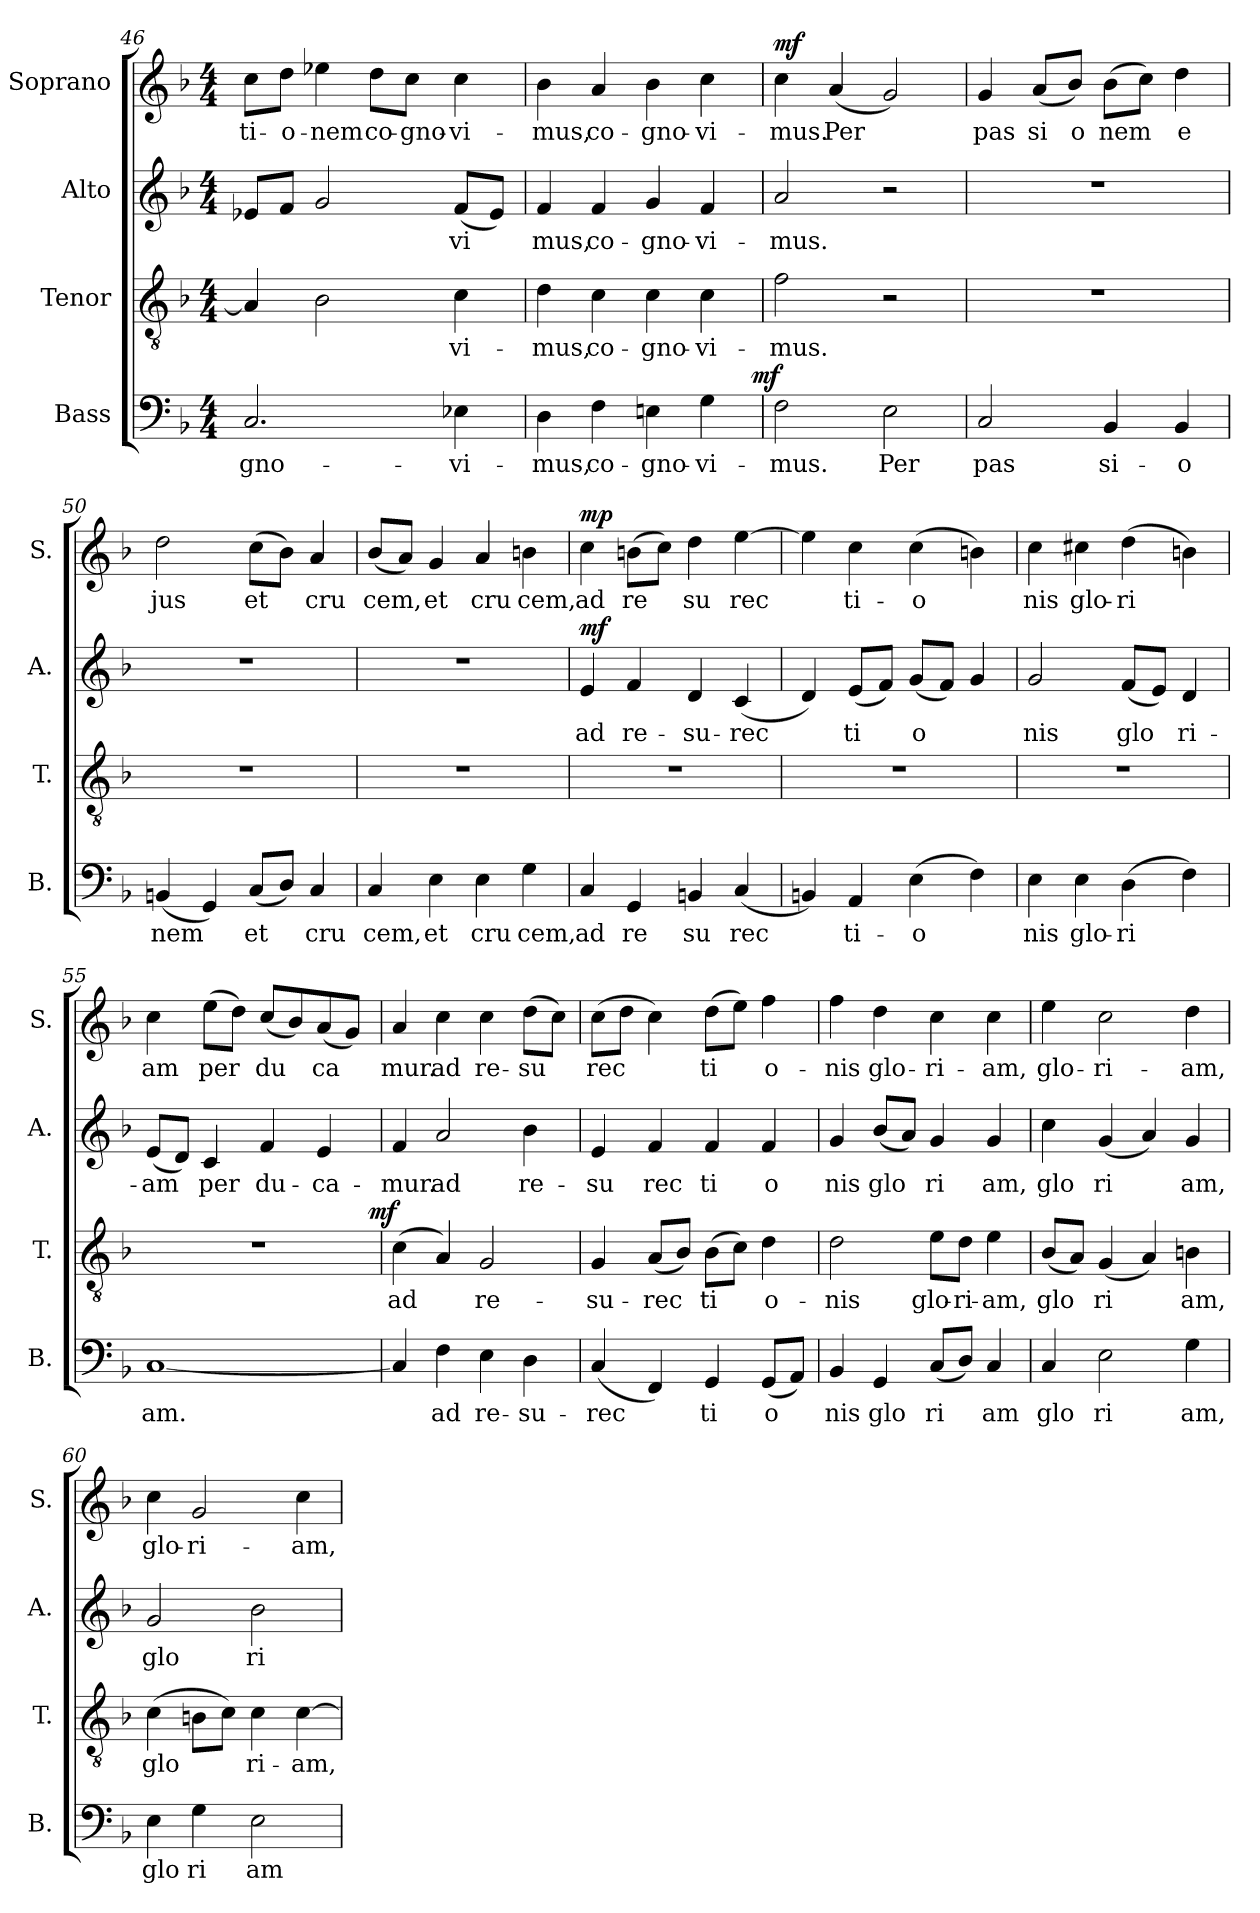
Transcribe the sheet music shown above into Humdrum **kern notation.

**kern	**text	**dynam	**kern	**text	**dynam	**kern	**text	**dynam	**kern	**text	**dynam
*part4	*part4	*part4	*part3	*part3	*part3	*part2	*part2	*part2	*part1	*part1	*part1
*staff4	*staff4	*staff4	*staff3	*staff3	*staff3	*staff2	*staff2	*staff2	*staff1	*staff1	*staff1
*I"Bass	*	*	*I"Tenor	*	*	*I"Alto	*	*	*I"Soprano	*	*
*I'B.	*	*	*I'T.	*	*	*I'A.	*	*	*I'S.	*	*
*clefF4	*	*	*clefGv2	*	*	*clefG2	*	*	*clefG2	*	*
*k[b-]	*	*	*k[b-]	*	*	*k[b-]	*	*	*k[b-]	*	*
*F:	*	*	*F:	*	*	*F:	*	*	*F:	*	*
*M4/4	*	*	*M4/4	*	*	*M4/4	*	*	*M4/4	*	*
=46	=46	=46	=46	=46	=46	=46	=46	=46	=46	=46	=46
!	!LO:LY:b:cj	!	!	!LO:LY:b:cj	!	!	!LO:LY:b:cj	!	!	!LO:LY:b:cj	!
2.C/	-gno-	.	4A/]	--	.	8e-X/L	--	.	8cc\L	-ti-	.
!	!	!	!	!	!	!	!LO:LY:b:cj	!	!	!LO:LY:b:cj	!
.	.	.	.	.	.	8f/J	--	.	8dd\J	-o-	.
!	!	!	!	!LO:LY:b:cj	!	!	!LO:LY:b:cj	!	!	!LO:LY:b:cj	!
.	.	.	2B-\	--	.	2g/	--	.	4ee-X\	-nem	.
!	!	!	!	!	!	!	!	!	!	!LO:LY:b:cj	!
.	.	.	.	.	.	.	.	.	8dd\L	co-	.
!	!	!	!	!	!	!	!	!	!	!LO:LY:b:cj	!
.	.	.	.	.	.	.	.	.	8cc\J	-gno-	.
!	!LO:LY:b:cj	!	!	!LO:LY:b:cj	!	!	!LO:LY:b:cj	!	!	!LO:LY:b:cj	!
4E-X\	-vi-	.	4c\	-vi-	.	(>8f/L	-vi-	.	4cc\	-vi-	.
!	!	!	!	!	!	!	!LO:LY:b:cj	!	!	!	!
.	.	.	.	.	.	8e-/J)	--	.	.	.	.
=47	=47	=47	=47	=47	=47	=47	=47	=47	=47	=47	=47
!	!LO:LY:b:cj	!	!	!LO:LY:b:cj	!	!	!LO:LY:b:cj	!	!	!LO:LY:b:cj	!
*^	*	*	*	*	*	*	*	*	*	*	*
4D\	2ryy	-mus,	.	4d\	-mus,	.	4f/	-mus,	.	4b-\	-mus,	.
!	!	!LO:LY:b:cj	!	!	!LO:LY:b:cj	!	!	!LO:LY:b:cj	!	!	!LO:LY:b:cj	!
4F\	.	co-	.	4c\	co-	.	4f/	co-	.	4a/	co-	.
!	!	!LO:LY:b:cj	!	!	!LO:LY:b:cj	!	!	!LO:LY:b:cj	!	!	!LO:LY:b:cj	!
4En\	4ryy	-gno-	.	4c\	-gno-	.	4g/	-gno-	.	4b-\	-gno-	.
!	!	!LO:LY:b:cj	!	!	!LO:LY:b:cj	!	!	!LO:LY:b:cj	!	!	!LO:LY:b:cj	!
4G\	8...ryy	-vi-	.	4c\	-vi-	.	4f/	-vi-	.	4cc\	-vi-	.
!	!	!	!LO:DY:a	!	!	!	!	!	!	!	!	!
.	64ryy	.	mf	.	.	.	.	.	.	.	.	.
=48	=48	=48	=48	=48	=48	=48	=48	=48	=48	=48	=48	=48
!	!	!LO:LY:b:cj	!	!	!LO:LY:b:cj	!	!	!LO:LY:b:cj	!	!	!LO:LY:b:cj	!LO:DY:a
*v	*v	*	*	*	*	*	*	*	*	*	*	*
2F\	-mus.	.	2f\	-mus.	.	2a/	-mus.	.	4cc\	-mus.	mf
!	!	!	!	!	!	!	!	!	!	!LO:LY:b:cj	!
.	.	.	.	.	.	.	.	.	(<4a/	Per	.
!	!LO:LY:b:cj	!	!	!	!	!	!	!	!	!LO:LY:b:cj	!
2E\	Per	.	2r	.	.	2r	.	.	2g/)	.	.
!!LO:LB:g=z
=49	=49	=49	=49	=49	=49	=49	=49	=49	=49	=49	=49
!	!LO:LY:b:cj	!	!	!	!	!	!	!	!	!LO:LY:b:cj	!
2C/	pas	.	1r	.	.	1r	.	.	4g/	pas	.
!	!	!	!	!	!	!	!	!	!	!LO:LY:b:cj	!
.	.	.	.	.	.	.	.	.	(<8a/L	si	.
!	!	!	!	!	!	!	!	!	!	!LO:LY:b:cj	!
.	.	.	.	.	.	.	.	.	8b-/J)	o	.
!	!LO:LY:b:cj	!	!	!	!	!	!	!	!	!LO:LY:b:cj	!
4BB-/	si-	.	.	.	.	.	.	.	(>8b-\L	nem	.
!	!	!	!	!	!	!	!	!	!	!LO:LY:b:cj	!
.	.	.	.	.	.	.	.	.	8cc\J)	.	.
!	!LO:LY:b:cj	!	!	!	!	!	!	!	!	!LO:LY:b:cj	!
4BB-/	-o	.	.	.	.	.	.	.	4dd\	e	.
=50	=50	=50	=50	=50	=50	=50	=50	=50	=50	=50	=50
!	!LO:LY:b:cj	!	!	!	!	!	!	!	!	!LO:LY:b:cj	!
(>4BBn/	nem	.	1r	.	.	1r	.	.	2dd\	jus	.
!	!LO:LY:b:cj	!	!	!	!	!	!	!	!	!	!
4GG/)	.	.	.	.	.	.	.	.	.	.	.
!	!LO:LY:b:cj	!	!	!	!	!	!	!	!	!LO:LY:b:cj	!
(>8C/L	et	.	.	.	.	.	.	.	(>8cc\L	et	.
!	!LO:LY:b:cj	!	!	!	!	!	!	!	!	!LO:LY:b:cj	!
8D/J)	.	.	.	.	.	.	.	.	8b-\J)	.	.
!	!LO:LY:b:cj	!	!	!	!	!	!	!	!	!LO:LY:b:cj	!
4C/	cru	.	.	.	.	.	.	.	4a/	cru	.
=51	=51	=51	=51	=51	=51	=51	=51	=51	=51	=51	=51
!	!LO:LY:b:cj	!	!	!	!	!	!	!	!	!LO:LY:b:cj	!
4C/	cem,	.	1r	.	.	1r	.	.	(<8b-/L	cem,	.
!	!	!	!	!	!	!	!	!	!	!LO:LY:b:cj	!
.	.	.	.	.	.	.	.	.	8a/J)	.	.
!	!LO:LY:b:cj	!	!	!	!	!	!	!	!	!LO:LY:b:cj	!
4E\	et	.	.	.	.	.	.	.	4g/	et	.
!	!LO:LY:b:cj	!	!	!	!	!	!	!	!	!LO:LY:b:cj	!
4E\	cru	.	.	.	.	.	.	.	4a/	cru	.
!	!LO:LY:b:cj	!	!	!	!	!	!	!	!	!LO:LY:b:cj	!
4G\	cem,	.	.	.	.	.	.	.	4bn\	cem,	.
=52	=52	=52	=52	=52	=52	=52	=52	=52	=52	=52	=52
!	!LO:LY:b:cj	!	!	!	!	!	!LO:LY:b:cj	!LO:DY:a	!	!LO:LY:b:cj	!LO:DY:a
4C/	ad	.	1r	.	.	4e/	ad	mf	4cc\	ad	mp
!	!LO:LY:b:cj	!	!	!	!	!	!LO:LY:b:cj	!	!	!LO:LY:b:cj	!
4GG/	re	.	.	.	.	4f/	re-	.	(>8bn\L	re	.
!	!	!	!	!	!	!	!	!	!	!LO:LY:b:cj	!
.	.	.	.	.	.	.	.	.	8cc\J)	.	.
!	!LO:LY:b:cj	!	!	!	!	!	!LO:LY:b:cj	!	!	!LO:LY:b:cj	!
4BBn/	su	.	.	.	.	4d/	-su-	.	4dd\	su	.
!	!LO:LY:b:cj	!	!	!	!	!	!LO:LY:b:cj	!	!	!LO:LY:b:cj	!
(>4C/	rec	.	.	.	.	(>4c/	-rec-	.	[>4ee\	rec	.
!!LO:PB:g=z
=53	=53	=53	=53	=53	=53	=53	=53	=53	=53	=53	=53
!	!LO:LY:b:cj	!	!	!	!	!	!LO:LY:b:cj	!	!	!LO:LY:b:cj	!
4BBn/)	.	.	1r	.	.	4d/)	--	.	4ee\]	.	.
!	!LO:LY:b:cj	!	!	!	!	!	!LO:LY:b:cj	!	!	!LO:LY:b:cj	!
4AA/	ti-	.	.	.	.	(>8e/L	-ti-	.	4cc\	ti-	.
!	!	!	!	!	!	!	!LO:LY:b:cj	!	!	!	!
.	.	.	.	.	.	8f/J)	--	.	.	.	.
!	!LO:LY:b:cj	!	!	!	!	!	!LO:LY:b:cj	!	!	!LO:LY:b:cj	!
(>4E\	-o-	.	.	.	.	(>8g/L	-o-	.	(>4cc\	-o-	.
!	!	!	!	!	!	!	!LO:LY:b:cj	!	!	!	!
.	.	.	.	.	.	8f/J)	--	.	.	.	.
!	!LO:LY:b:cj	!	!	!	!	!	!LO:LY:b:cj	!	!	!LO:LY:b:cj	!
4F\)	--	.	.	.	.	4g/	--	.	4bn\)	--	.
=54	=54	=54	=54	=54	=54	=54	=54	=54	=54	=54	=54
!	!LO:LY:b:cj	!	!	!	!	!	!LO:LY:b:cj	!	!	!LO:LY:b:cj	!
4E\	-nis	.	1r	.	.	2g/	-nis	.	4cc\	-nis	.
!	!LO:LY:b:cj	!	!	!	!	!	!	!	!	!LO:LY:b:cj	!
4E\	glo-	.	.	.	.	.	.	.	4cc#X\	glo-	.
!	!LO:LY:b:cj	!	!	!	!	!	!LO:LY:b:cj	!	!	!LO:LY:b:cj	!
(>4D\	-ri-	.	.	.	.	(>8f/L	glo-	.	(>4dd\	-ri-	.
!	!	!	!	!	!	!	!LO:LY:b:cj	!	!	!	!
.	.	.	.	.	.	8e/J)	--	.	.	.	.
!	!LO:LY:b:cj	!	!	!	!	!	!LO:LY:b:cj	!	!	!LO:LY:b:cj	!
4F\)	--	.	.	.	.	4d/	-ri-	.	4bn\)	--	.
=55	=55	=55	=55	=55	=55	=55	=55	=55	=55	=55	=55
!	!LO:LY:b:cj	!	!	!	!	!	!LO:LY:b:cj	!	!	!LO:LY:b:cj	!
*	*	*	*^	*	*	*	*	*	*	*	*
[<1C	-am.	.	1r	2ryy	.	.	(>8e/L	-am	.	4cc\	-am	.
!	!	!	!	!	!	!	!	!LO:LY:b:cj	!	!	!	!
.	.	.	.	.	.	.	8d/J)	.	.	.	.	.
!	!	!	!	!	!	!	!	!LO:LY:b:cj	!	!	!LO:LY:b:cj	!
.	.	.	.	.	.	.	4c/	per	.	(>8ee\L	per-	.
!	!	!	!	!	!	!	!	!	!	!	!LO:LY:b:cj	!
.	.	.	.	.	.	.	.	.	.	8dd\J)	--	.
!	!	!	!	!	!	!	!	!LO:LY:b:cj	!	!	!LO:LY:b:cj	!
.	.	.	.	4...ryy	.	.	4f/	du-	.	(<8cc/L	-du-	.
!	!	!	!	!	!	!	!	!	!	!	!LO:LY:b:cj	!
.	.	.	.	.	.	.	.	.	.	8b-/)	--	.
!	!	!	!	!	!	!	!	!LO:LY:b:cj	!	!	!LO:LY:b:cj	!
.	.	.	.	.	.	.	4e/	-ca-	.	(<8a/	-ca-	.
!	!	!	!	!	!	!	!	!	!	!	!LO:LY:b:cj	!
.	.	.	.	.	.	.	.	.	.	8g/J)	--	.
!	!	!	!	!	!	!LO:DY:a	!	!	!	!	!	!
.	.	.	.	32ryy	.	mf	.	.	.	.	.	.
=56	=56	=56	=56	=56	=56	=56	=56	=56	=56	=56	=56	=56
!	!LO:LY:b:cj	!	!	!	!LO:LY:b:cj	!	!	!LO:LY:b:cj	!	!	!LO:LY:b:cj	!
*	*	*	*v	*v	*	*	*	*	*	*	*	*
4C/]	.	.	(>4c\	ad	.	4f/	-mur.	.	4a/	-mur.	.
!	!LO:LY:b:cj	!	!	!LO:LY:b:cj	!	!	!LO:LY:b:cj	!	!	!LO:LY:b:cj	!
4F\	ad	.	4A/)	.	.	2a/	ad	.	4cc\	ad	.
!	!LO:LY:b:cj	!	!	!LO:LY:b:cj	!	!	!	!	!	!LO:LY:b:cj	!
4E\	re-	.	2G/	re-	.	.	.	.	4cc\	re-	.
!	!LO:LY:b:cj	!	!	!	!	!	!LO:LY:b:cj	!	!	!LO:LY:b:cj	!
4D\	-su-	.	.	.	.	4b-\	re-	.	(>8dd\L	-su-	.
!	!	!	!	!	!	!	!	!	!	!LO:LY:b:cj	!
.	.	.	.	.	.	.	.	.	8cc\J)	--	.
!!LO:PB:g=z
=57	=57	=57	=57	=57	=57	=57	=57	=57	=57	=57	=57
!	!LO:LY:b:cj	!	!	!LO:LY:b:cj	!	!	!LO:LY:b:cj	!	!	!LO:LY:b:cj	!
(<4C/	-rec	.	4G/	-su-	.	4e/	-su	.	(>8cc\L	-rec-	.
!	!	!	!	!	!	!	!	!	!	!LO:LY:b:cj	!
.	.	.	.	.	.	.	.	.	8dd\J	--	.
!	!LO:LY:b:cj	!	!	!LO:LY:b:cj	!	!	!LO:LY:b:cj	!	!	!LO:LY:b:cj	!
4FF/)	.	.	(>8A/L	-rec-	.	4f/	rec	.	4cc\)	--	.
!	!	!	!	!LO:LY:b:cj	!	!	!	!	!	!	!
.	.	.	8B-/J)	--	.	.	.	.	.	.	.
!	!LO:LY:b:cj	!	!	!LO:LY:b:cj	!	!	!LO:LY:b:cj	!	!	!LO:LY:b:cj	!
4GG/	ti	.	(>8B-\L	-ti-	.	4f/	ti	.	(>8dd\L	-ti-	.
!	!	!	!	!LO:LY:b:cj	!	!	!	!	!	!LO:LY:b:cj	!
.	.	.	8c\J)	--	.	.	.	.	8ee\J)	--	.
!	!LO:LY:b:cj	!	!	!LO:LY:b:cj	!	!	!LO:LY:b:cj	!	!	!LO:LY:b:cj	!
(>8GG/L	o	.	4d\	-o-	.	4f/	o	.	4ff\	-o-	.
!	!LO:LY:b:cj	!	!	!	!	!	!	!	!	!	!
8AA/J)	.	.	.	.	.	.	.	.	.	.	.
=58	=58	=58	=58	=58	=58	=58	=58	=58	=58	=58	=58
!	!LO:LY:b:cj	!	!	!LO:LY:b:cj	!	!	!LO:LY:b:cj	!	!	!LO:LY:b:cj	!
4BB-/	nis	.	2d\	-nis	.	4g/	nis	.	4ff\	-nis	.
!	!LO:LY:b:cj	!	!	!	!	!	!LO:LY:b:cj	!	!	!LO:LY:b:cj	!
4GG/	glo	.	.	.	.	(>8b-/L	glo	.	4dd\	glo-	.
!	!	!	!	!	!	!	!LO:LY:b:cj	!	!	!	!
.	.	.	.	.	.	8a/J)	.	.	.	.	.
!	!LO:LY:b:cj	!	!	!LO:LY:b:cj	!	!	!LO:LY:b:cj	!	!	!LO:LY:b:cj	!
(>8C/L	ri	.	8e\L	glo-	.	4g/	ri	.	4cc\	-ri-	.
!	!LO:LY:b:cj	!	!	!LO:LY:b:cj	!	!	!	!	!	!	!
8D/J)	.	.	8d\J	-ri-	.	.	.	.	.	.	.
!	!LO:LY:b:cj	!	!	!LO:LY:b:cj	!	!	!LO:LY:b:cj	!	!	!LO:LY:b:cj	!
4C/	am	.	4e\	-am,	.	4g/	am,	.	4cc\	-am,	.
=59	=59	=59	=59	=59	=59	=59	=59	=59	=59	=59	=59
!	!LO:LY:b:cj	!	!	!LO:LY:b:cj	!	!	!LO:LY:b:cj	!	!	!LO:LY:b:cj	!
4C/	glo	.	(>8B-/L	glo-	.	4cc\	glo	.	4ee\	glo-	.
!	!	!	!	!LO:LY:b:cj	!	!	!	!	!	!	!
.	.	.	8A/J)	--	.	.	.	.	.	.	.
!	!LO:LY:b:cj	!	!	!LO:LY:b:cj	!	!	!LO:LY:b:cj	!	!	!LO:LY:b:cj	!
2E\	ri	.	(>4G/	-ri-	.	(>4g/	ri	.	2cc\	-ri-	.
!	!	!	!	!LO:LY:b:cj	!	!	!LO:LY:b:cj	!	!	!	!
.	.	.	4A/)	--	.	4a/)	.	.	.	.	.
!	!LO:LY:b:cj	!	!	!LO:LY:b:cj	!	!	!LO:LY:b:cj	!	!	!LO:LY:b:cj	!
4G\	am,	.	4Bn\	-am,	.	4g/	am,	.	4dd\	-am,	.
=60	=60	=60	=60	=60	=60	=60	=60	=60	=60	=60	=60
!	!LO:LY:b:cj	!	!	!LO:LY:b:cj	!	!	!LO:LY:b:cj	!	!	!LO:LY:b:cj	!
4E\	glo	.	(>4c\	glo-	.	2g/	glo	.	4cc\	glo-	.
!	!LO:LY:b:cj	!	!	!LO:LY:b:cj	!	!	!	!	!	!LO:LY:b:cj	!
4G\	ri	.	8Bn\L	--	.	.	.	.	2g/	-ri-	.
!	!	!	!	!LO:LY:b:cj	!	!	!	!	!	!	!
.	.	.	8c\J)	--	.	.	.	.	.	.	.
!	!LO:LY:b:cj	!	!	!LO:LY:b:cj	!	!	!LO:LY:b:cj	!	!	!	!
2E\	am	.	4c\	-ri-	.	2b-\	ri	.	.	.	.
!	!	!	!	!LO:LY:b:cj	!	!	!	!	!	!LO:LY:b:cj	!
.	.	.	[>4c\	-am,	.	.	.	.	4cc\	-am,	.
=	=	=	=	=	=	=	=	=	=	=	=
*-	*-	*-	*-	*-	*-	*-	*-	*-	*-	*-	*-
